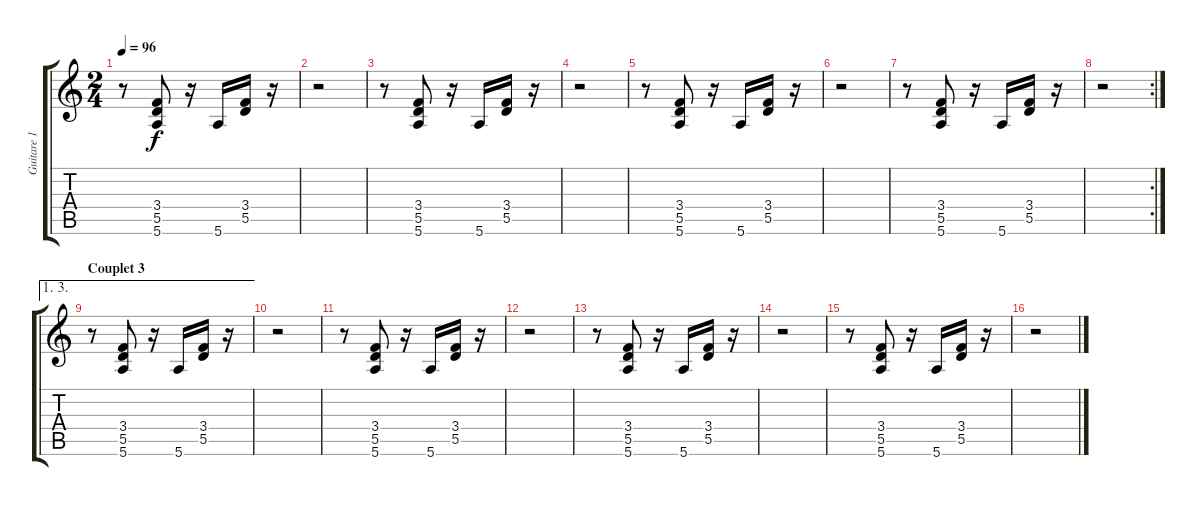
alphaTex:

\track ("Guitare 1" "Guitare 1") {instrument acousticguitarsteel}
\staff {score tabs}
\tuning (E4 B3 G3 D3 A2 E2) {hide}
\ts (2 4)
\tempo 96
\clef g2
\ks c
r.8{dy f} (3.4 5.5 5.6).8 r.16 5.6.16 (3.4 5.5).16 r.16 |
r.2 |
r.8 (3.4 5.5 5.6).8 r.16 5.6.16 (3.4 5.5).16 r.16 |
r.2 |
r.8 (3.4 5.5 5.6).8 r.16 5.6.16 (3.4 5.5).16 r.16 |
r.2 |
r.8 (3.4 5.5 5.6).8 r.16 5.6.16 (3.4 5.5).16 r.16 |
\rc 2
r.2 |
\ae (1 3)
\section ("" "Couplet 3")
r.8 (3.4 5.5 5.6).8 r.16 5.6.16 (3.4 5.5).16 r.16 |
r.2 |
r.8 (3.4 5.5 5.6).8 r.16 5.6.16 (3.4 5.5).16 r.16 |
r.2 |
r.8 (3.4 5.5 5.6).8 r.16 5.6.16 (3.4 5.5).16 r.16 |
r.2 |
r.8 (3.4 5.5 5.6).8 r.16 5.6.16 (3.4 5.5).16 r.16 |
r.2
